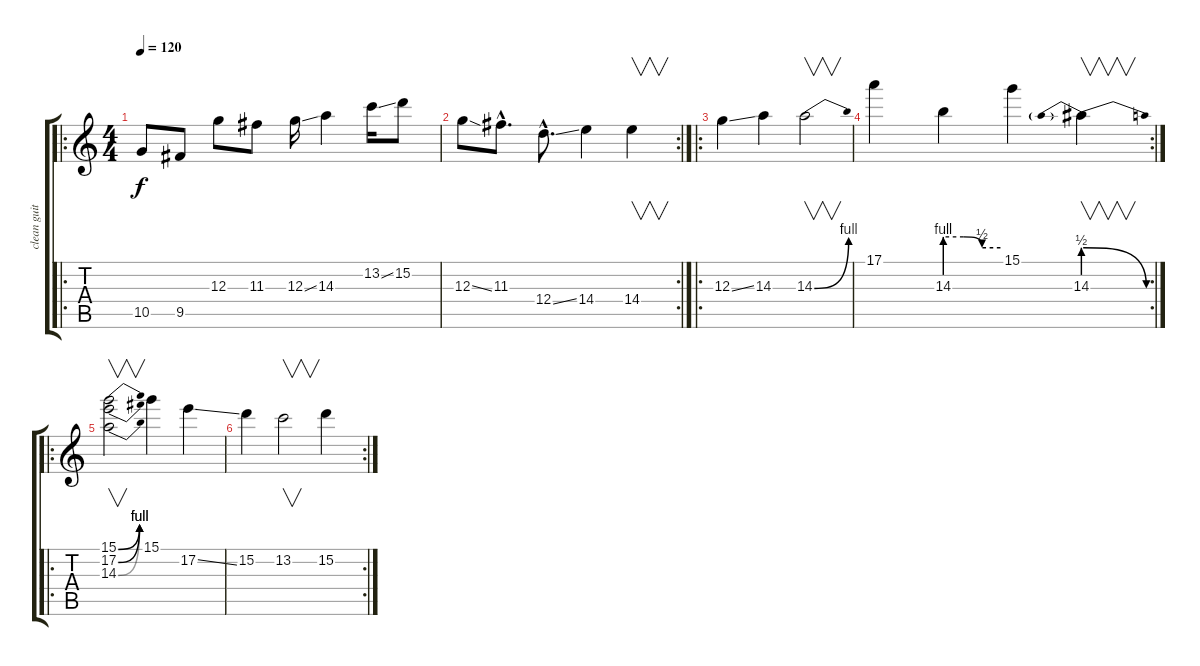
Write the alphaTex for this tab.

\track ("clean guitar" "clean guit") {instrument acousticguitarnylon}
\staff {score tabs}
\tuning (E4 B3 G3 D3 A2 E2) {hide}
\ro
\ts (4 4)
\tempo 120
\clef g2
\ks c
10.5.8{dy f} 9.5.8 12.3.8 11.3.8 12.3{ss}.16 14.3.4 13.2{ss}.16 15.2.8 |
\rc 2
12.3{ss}.8 11.3{hac}.8{d} 12.4{ss hac}.8{d} 14.4.4 14.4.4{v} |
\ro
12.3{ss}.4 14.3.4 14.3{be (bend 0 0 60 4)}.2{v} |
\rc 2
17.1.4 14.3{be (custom 0 4 20 4 40 2 60 2)}.4 15.1.4 14.3{be (prebendrelease 0 2 60 0)}.4{v} |
\ro
(15.1{be (bend 0 0 60 4)} 17.2{be (bend 0 0 60 4)} 14.3{be (bend 0 0 60 4)}).2{v} 15.1.4 17.2{ss}.4 |
\rc 2
15.2.4 13.2.2{v} 15.2.4
